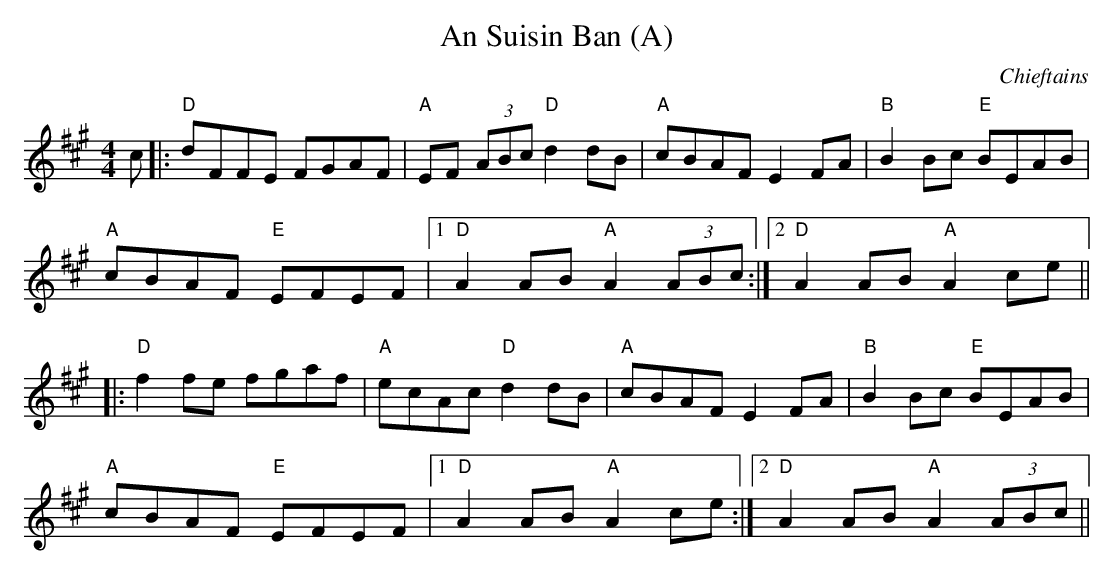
X:1
T:An Suisin Ban (A)
C:Chieftains
M:4/4
K:A
c|:"D"dFFE FGAF|"A"EF (3ABc "D"d2 dB|"A"cBAF E2 FA|"B"B2 Bc "E"BEAB|
"A"cBAF "E"EFEF|1"D"A2 AB "A"A2 (3ABc:|2"D"A2 AB "A"A2 ce||
|:"D"f2 fe fgaf|"A"ecAc "D"d2 dB|"A"cBAF E2 FA|"B"B2 Bc "E"BEAB|
"A"cBAF "E"EFEF|1"D"A2 AB "A"A2 ce:|2"D"A2 AB "A"A2 (3ABc||
